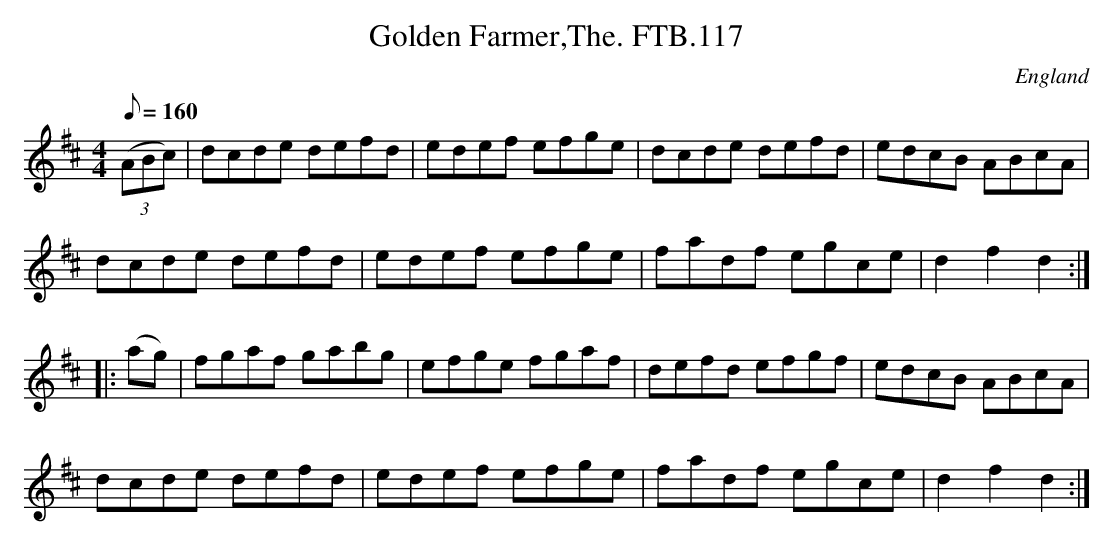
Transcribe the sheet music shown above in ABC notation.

X:1
T:Golden Farmer,The. FTB.117
M:4/4
L:1/8
Q:160
O:England
K:D
((3ABc)|dcde defd|edef efge|dcde defd|edcB ABcA|
dcde defd|edef efge|fadf egce|d2f2d2:|
|:(ag)|fgaf gabg|efge fgaf|defd efgf|edcB ABcA|
dcde defd|edef efge|fadf egce|d2f2d2:|
